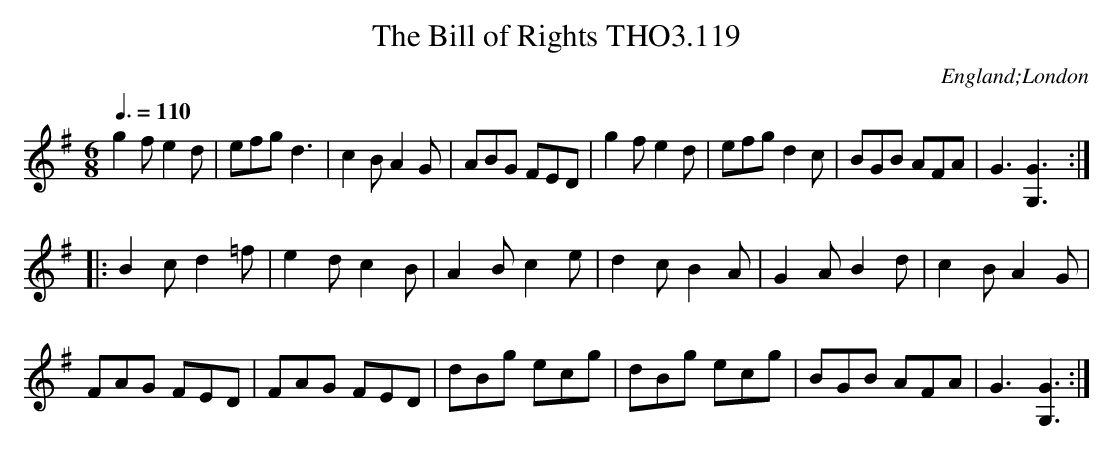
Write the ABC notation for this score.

X:1
T:Bill of Rights THO3.119, The
O:England;London
M:6/8
L:1/8
Q:3/8=110
K:G
g2 f e2 d|efg d3|c2B A2 G|ABG FED|g2 f e2 d|efg d2 c|BGB AFA|G3[G3G,3]:|
|:B2 c d2 =f|e2 d c2 B|A2 B c2 e|d2 c B2 A|G2 A B2 d| c2 B A2 G|
FAG FED|FAG FED|dBg ecg|dBg ecg|BGB AFA|G3[G3G,3]:|
